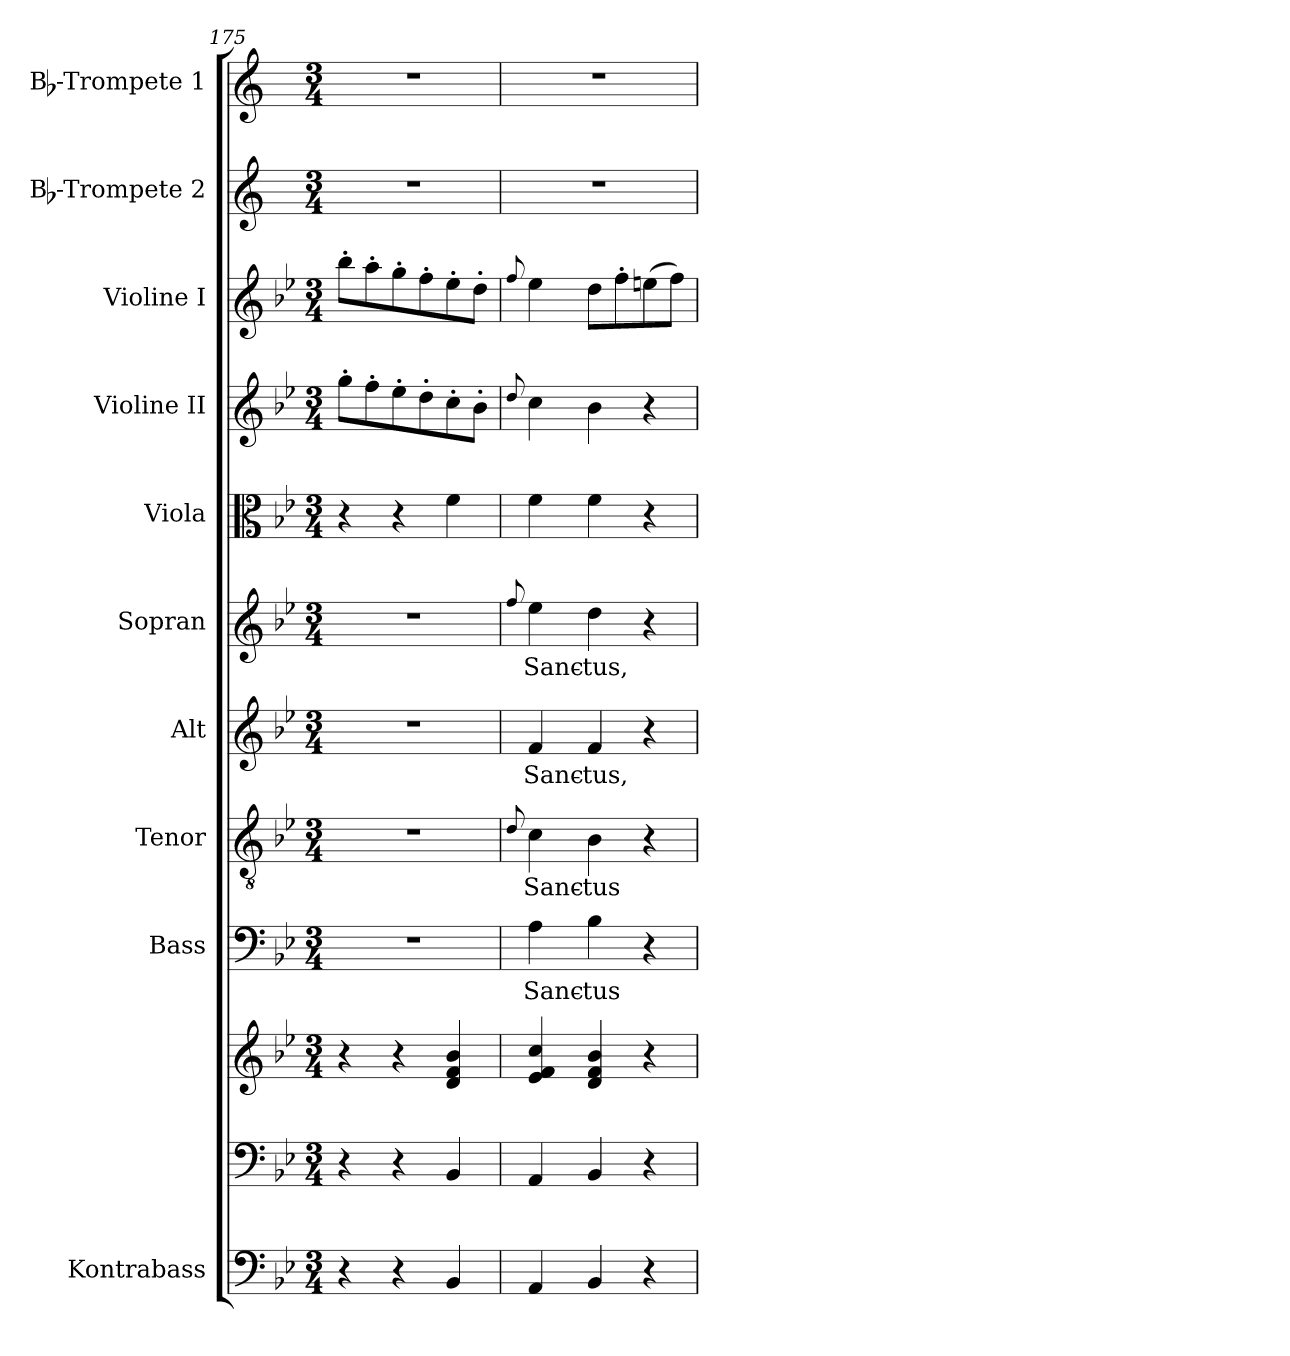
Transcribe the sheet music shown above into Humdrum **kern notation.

**kern	**kern	**kern	**kern	**text	**kern	**text	**kern	**text	**kern	**text	**kern	**kern	**kern	**kern	**kern
*part11	*part10	*part10	*part9	*part9	*part8	*part8	*part7	*part7	*part6	*part6	*part5	*part4	*part3	*part2	*part1
*staff12	*staff11	*staff10	*staff9	*staff9	*staff8	*staff8	*staff7	*staff7	*staff6	*staff6	*staff5	*staff4	*staff3	*staff2	*staff1
*I"Kontrabass	*	*	*I"Bass	*	*I"Tenor	*	*I"Alt	*	*I"Sopran	*	*I"Viola	*I"Violine II	*I"Violine I	*I"Bb-Trompete 2	*I"Bb-Trompete 1
*I'Kb.	*	*	*I'B.	*	*I'T.	*	*I'A.	*	*I'S.	*	*I'Vla.	*I'Vl. II	*I'Vl. I	*I'Bb Trp. 2	*I'Bb Trp. 1
!!LO:PB:g=z
*clefF4	*clefF4	*clefG2	*clefF4	*	*clefGv2	*	*clefG2	*	*clefG2	*	*clefC3	*clefG2	*clefG2	*clefG2	*clefG2
*ITrd7c12	*	*	*	*	*	*	*	*	*	*	*	*	*	*ITrd1c2	*ITrd1c2
*k[b-e-]	*k[b-e-]	*k[b-e-]	*k[b-e-]	*	*k[b-e-]	*	*k[b-e-]	*	*k[b-e-]	*	*k[b-e-]	*k[b-e-]	*k[b-e-]	*k[b-e-]	*k[b-e-]
*B-:	*B-:	*B-:	*B-:	*	*B-:	*	*B-:	*	*B-:	*	*B-:	*B-:	*B-:	*B-:	*B-:
*M3/4	*M3/4	*M3/4	*M3/4	*	*M3/4	*	*M3/4	*	*M3/4	*	*M3/4	*M3/4	*M3/4	*M3/4	*M3/4
=175	=175	=175	=175	=175	=175	=175	=175	=175	=175	=175	=175	=175	=175	=175	=175
4r	4r	4r	2.r	.	2.r	.	2.r	.	2.r	.	4r	8gg'>\L	8bb-'>\L	2.r	2.r
.	.	.	.	.	.	.	.	.	.	.	.	8ff'>\	8aa'>\	.	.
4r	4r	4r	.	.	.	.	.	.	.	.	4r	8ee-'>\	8gg'>\	.	.
.	.	.	.	.	.	.	.	.	.	.	.	8dd'>\	8ff'>\	.	.
4BBB-/	4BB-/	4d/ 4f/ 4b-/	.	.	.	.	.	.	.	.	4f\	8cc'>\	8ee-'>\	.	.
.	.	.	.	.	.	.	.	.	.	.	.	8b-'>\J	8dd'>\J	.	.
=176	=176	=176	=176	=176	=176	=176	=176	=176	=176	=176	=176	=176	=176	=176	=176
.	.	.	.	.	8qqd/	.	.	.	8qqff/	.	.	8qqdd/	8qqff/	.	.
!	!	!	!	!LO:LY:b	!	!LO:LY:b	!	!LO:LY:b	!	!LO:LY:b	!	!	!	!	!
4AAA/	4AA/	4e-/ 4f/ 4cc/	4A\	Sanc-	4c\	Sanc-	4f/	Sanc-	4ee-\	Sanc-	4f\	4cc\	4ee-\	2.r	2.r
!	!	!	!	!LO:LY:b	!	!LO:LY:b	!	!LO:LY:b	!	!LO:LY:b	!	!	!	!	!
4BBB-/	4BB-/	4d/ 4f/ 4b-/	4B-\	-tus	4B-\	-tus	4f/	-tus,	4dd\	-tus,	4f\	4b-\	8dd\L	.	.
.	.	.	.	.	.	.	.	.	.	.	.	.	8ff'>\	.	.
4r	4r	4r	4r	.	4r	.	4r	.	4r	.	4r	4r	(>8een\	.	.
.	.	.	.	.	.	.	.	.	.	.	.	.	8ff\J)	.	.
=	=	=	=	=	=	=	=	=	=	=	=	=	=	=	=
*-	*-	*-	*-	*-	*-	*-	*-	*-	*-	*-	*-	*-	*-	*-	*-
